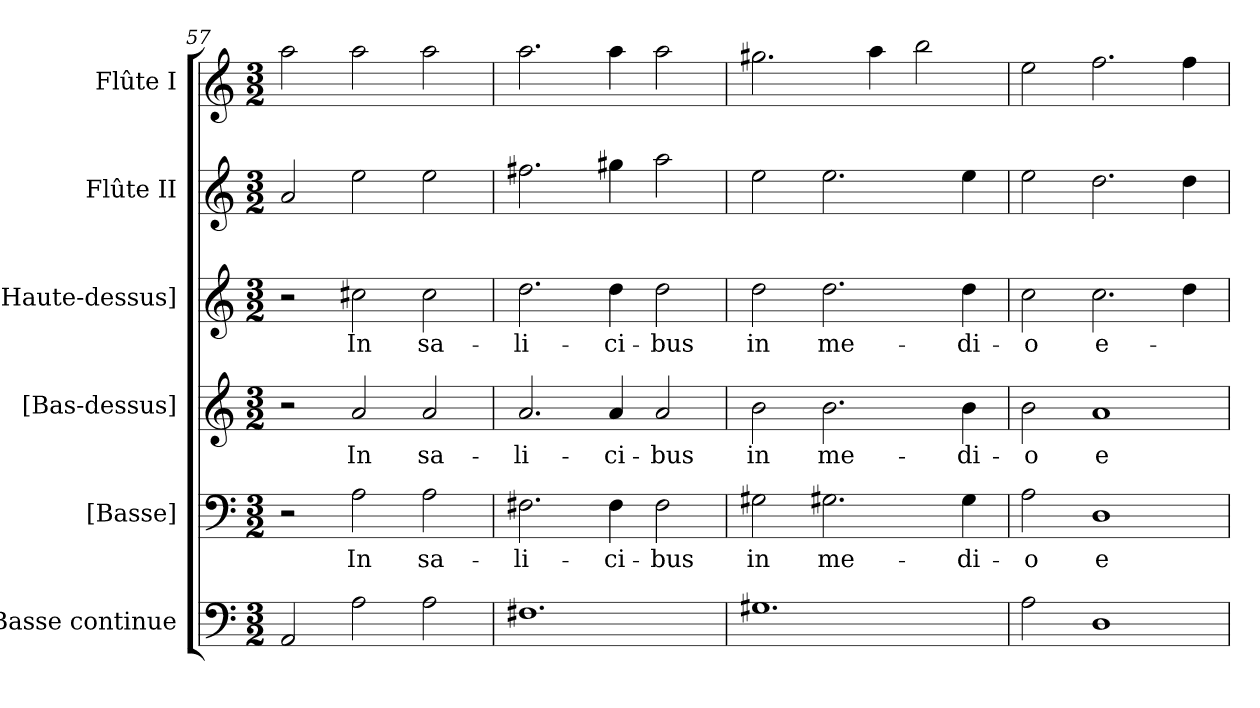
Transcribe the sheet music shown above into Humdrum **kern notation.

**kern	**kern	**text	**kern	**text	**kern	**text	**kern	**kern
*part6	*part5	*part5	*part4	*part4	*part3	*part3	*part2	*part1
*staff6	*staff5	*staff5	*staff4	*staff4	*staff3	*staff3	*staff2	*staff1
*I"Basse continue	*I"[Basse]	*	*I"[Bas-dessus]	*	*I"[Haute-dessus]	*	*I"Flûte II	*I"Flûte I
*I'B.c.	*I'B.	*	*	*	*	*	*I'Fl. II	*I'Fl. I
!!LO:PB:g=z
*clefF4	*clefF4	*	*clefG2	*	*clefG2	*	*clefG2	*clefG2
*k[]	*k[]	*	*k[]	*	*k[]	*	*k[]	*k[]
*a:	*a:	*	*a:	*	*a:	*	*a:	*a:
*M3/2	*M3/2	*	*M3/2	*	*M3/2	*	*M3/2	*M3/2
=57	=57	=57	=57	=57	=57	=57	=57	=57
2AAi/	2r	.	2r	.	2r	.	2ai/	2aai\
!	!	!LO:LY:b:color=#000000	!	!	!	!	!	!
!	!	!	!	!LO:LY:b:color=#000000	!	!	!	!
!	!	!	!	!	!	!LO:LY:b:color=#000000	!	!
2Ai\	2Ai\	In	2ai/	In	2cc#Xi\	In	2eei\	2aai\
!	!	!LO:LY:b:color=#000000	!	!	!	!	!	!
!	!	!	!	!LO:LY:b:color=#000000	!	!	!	!
!	!	!	!	!	!	!LO:LY:b:color=#000000	!	!
2Ai\	2Ai\	sa-	2ai/	sa-	2cc#i\	sa-	2eei\	2aai\
=58	=58	=58	=58	=58	=58	=58	=58	=58
!	!	!LO:LY:b:color=#000000	!	!	!	!	!	!
!	!	!	!	!LO:LY:b:color=#000000	!	!	!	!
!	!	!	!	!	!	!LO:LY:b:color=#000000	!	!
1.F#Xi	2.F#Xi\	-li-	2.ai/	-li-	2.ddi\	-li-	2.ff#Xi\	2.aai\
!	!	!LO:LY:b:color=#000000	!	!	!	!	!	!
!	!	!	!	!LO:LY:b:color=#000000	!	!	!	!
!	!	!	!	!	!	!LO:LY:b:color=#000000	!	!
.	4F#i\	-ci-	4ai/	-ci-	4ddi\	-ci-	4gg#Xi\	4aai\
!	!	!LO:LY:b:color=#000000	!	!	!	!	!	!
!	!	!	!	!LO:LY:b:color=#000000	!	!	!	!
!	!	!	!	!	!	!LO:LY:b:color=#000000	!	!
.	2F#i\	-bus	2ai/	-bus	2ddi\	-bus	2aai\	2aai\
=59	=59	=59	=59	=59	=59	=59	=59	=59
!	!	!LO:LY:b:color=#000000	!	!	!	!	!	!
!	!	!	!	!LO:LY:b:color=#000000	!	!	!	!
!	!	!	!	!	!	!LO:LY:b:color=#000000	!	!
1.G#Xi	2G#Xi\	in	2bi\	in	2ddi\	in	2eei\	2.gg#Xi\
!	!	!LO:LY:b:color=#000000	!	!	!	!	!	!
!	!	!	!	!LO:LY:b:color=#000000	!	!	!	!
!	!	!	!	!	!	!LO:LY:b:color=#000000	!	!
.	2.G#Xi\	me-	2.bi\	me-	2.ddi\	me-	2.eei\	.
.	.	.	.	.	.	.	.	4aai\
.	.	.	.	.	.	.	.	2bbi\
!	!	!LO:LY:b:color=#000000	!	!	!	!	!	!
!	!	!	!	!LO:LY:b:color=#000000	!	!	!	!
!	!	!	!	!	!	!LO:LY:b:color=#000000	!	!
.	4G#i\	-di-	4bi\	-di-	4ddi\	-di-	4eei\	.
=60	=60	=60	=60	=60	=60	=60	=60	=60
!	!	!LO:LY:b:color=#000000	!	!	!	!	!	!
!	!	!	!	!LO:LY:b:color=#000000	!	!	!	!
!	!	!	!	!	!	!LO:LY:b:color=#000000	!	!
2Ai\	2Ai\	-o	2bi\	-o	2cci\	-o	2eei\	2eei\
!	!	!LO:LY:b:color=#000000	!	!	!	!	!	!
!	!	!	!	!LO:LY:b:color=#000000	!	!	!	!
!	!	!	!	!	!	!LO:LY:b:color=#000000	!	!
1Di	1Di	e-	1ai	e-	2.cci\	e-	2.ddi\	2.ffi\
.	.	.	.	.	4ddi\	.	4ddi\	4ffi\
=	=	=	=	=	=	=	=	=
*-	*-	*-	*-	*-	*-	*-	*-	*-
